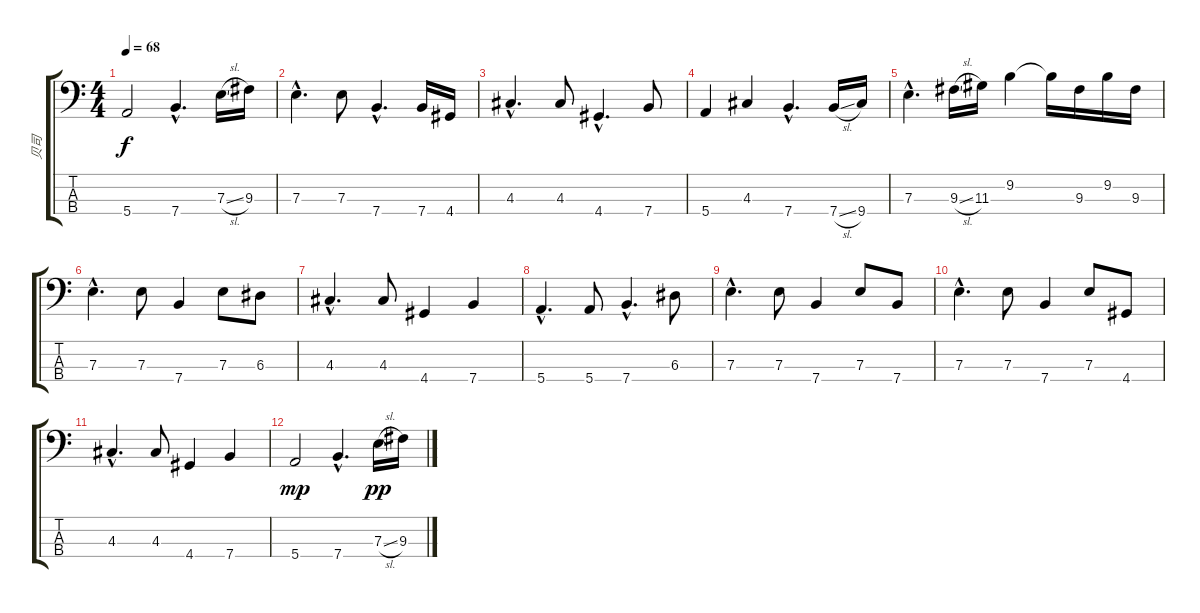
\track ("贝司" "贝司") {instrument electricbassfinger}
\staff {score tabs}
\tuning (G2 D2 A1 E1) {hide}
\ts (4 4)
\tempo 68
\clef f4
\ks c
5.4.2{dy f} 7.4{hac}.4{d} 7.3{sl}.16 9.3.16 |
7.3{hac}.4{d} 7.3.8 7.4{hac}.4{d} 7.4.16 4.4.16 |
4.3{hac}.4{d} 4.3.8 4.4{hac}.4{d} 7.4.8 |
5.4.4 4.3.4 7.4{hac}.4{d} 7.4{sl}.16 9.4.16 |
7.3{hac}.4{d} 9.3{sl}.16 11.3.16 9.2.4 9.2{t}.16 9.3.16 9.2.16 9.3.16 |
7.3{hac}.4{d} 7.3.8 7.4.4 7.3.8 6.3.8 |
4.3{hac}.4{d} 4.3.8 4.4.4 7.4.4 |
5.4{hac}.4{d} 5.4.8 7.4{hac}.4{d} 6.3.8 |
7.3{hac}.4{d} 7.3.8 7.4.4 7.3.8 7.4.8 |
7.3{hac}.4{d} 7.3.8 7.4.4 7.3.8 4.4.8 |
4.3{hac}.4{d} 4.3.8 4.4.4 7.4.4 |
5.4.2{dy mp} 7.4{hac}.4{d} 7.3{sl}.16{dy pp} 9.3.16
